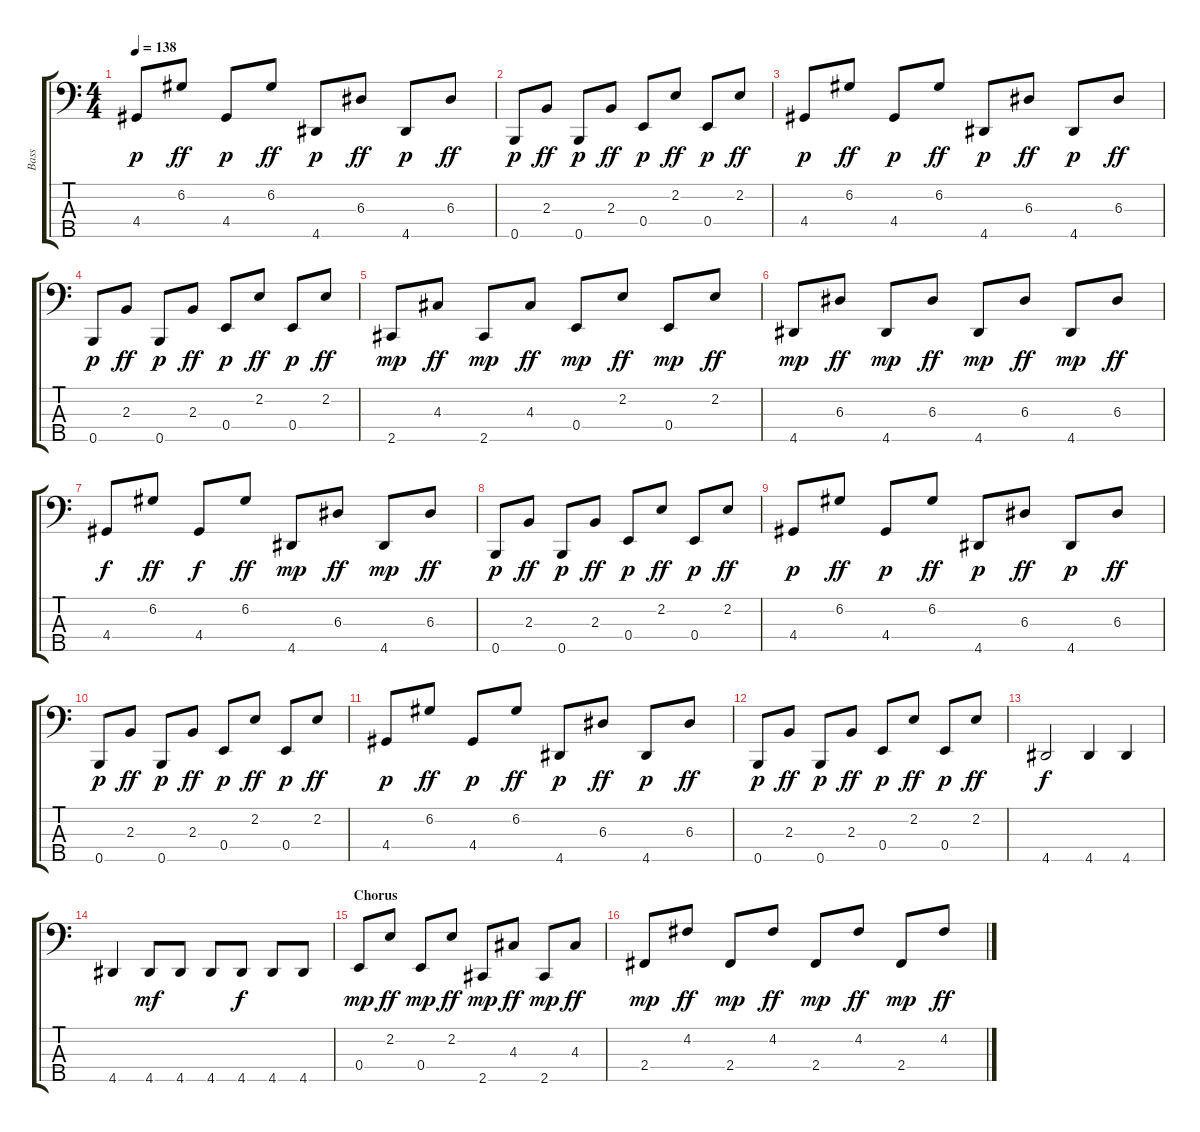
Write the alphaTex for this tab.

\track ("Bass" "Bass") {instrument synthbass1}
\staff {score tabs}
\tuning (G2 D2 A1 E1 B0) {hide}
\ts (4 4)
\tempo 138
\clef f4
\ks c
4.4.8{dy p} 6.2.8{dy ff} 4.4.8{dy p} 6.2.8{dy ff} 4.5.8{dy p} 6.3.8{dy ff} 4.5.8{dy p} 6.3.8{dy ff} |
0.5.8{dy p} 2.3.8{dy ff} 0.5.8{dy p} 2.3.8{dy ff} 0.4.8{dy p} 2.2.8{dy ff} 0.4.8{dy p} 2.2.8{dy ff} |
4.4.8{dy p} 6.2.8{dy ff} 4.4.8{dy p} 6.2.8{dy ff} 4.5.8{dy p} 6.3.8{dy ff} 4.5.8{dy p} 6.3.8{dy ff} |
0.5.8{dy p} 2.3.8{dy ff} 0.5.8{dy p} 2.3.8{dy ff} 0.4.8{dy p} 2.2.8{dy ff} 0.4.8{dy p} 2.2.8{dy ff} |
2.5.8{dy mp} 4.3.8{dy ff} 2.5.8{dy mp} 4.3.8{dy ff} 0.4.8{dy mp} 2.2.8{dy ff} 0.4.8{dy mp} 2.2.8{dy ff} |
4.5.8{dy mp} 6.3.8{dy ff} 4.5.8{dy mp} 6.3.8{dy ff} 4.5.8{dy mp} 6.3.8{dy ff} 4.5.8{dy mp} 6.3.8{dy ff} |
4.4.8{dy f} 6.2.8{dy ff} 4.4.8{dy f} 6.2.8{dy ff} 4.5.8{dy mp} 6.3.8{dy ff} 4.5.8{dy mp} 6.3.8{dy ff} |
0.5.8{dy p} 2.3.8{dy ff} 0.5.8{dy p} 2.3.8{dy ff} 0.4.8{dy p} 2.2.8{dy ff} 0.4.8{dy p} 2.2.8{dy ff} |
4.4.8{dy p} 6.2.8{dy ff} 4.4.8{dy p} 6.2.8{dy ff} 4.5.8{dy p} 6.3.8{dy ff} 4.5.8{dy p} 6.3.8{dy ff} |
0.5.8{dy p} 2.3.8{dy ff} 0.5.8{dy p} 2.3.8{dy ff} 0.4.8{dy p} 2.2.8{dy ff} 0.4.8{dy p} 2.2.8{dy ff} |
4.4.8{dy p} 6.2.8{dy ff} 4.4.8{dy p} 6.2.8{dy ff} 4.5.8{dy p} 6.3.8{dy ff} 4.5.8{dy p} 6.3.8{dy ff} |
0.5.8{dy p} 2.3.8{dy ff} 0.5.8{dy p} 2.3.8{dy ff} 0.4.8{dy p} 2.2.8{dy ff} 0.4.8{dy p} 2.2.8{dy ff} |
4.5.2{dy f} 4.5.4 4.5.4 |
4.5.4 4.5.8{dy mf} 4.5.8 4.5.8 4.5.8{dy f} 4.5.8 4.5.8 |
\section ("" "Chorus")
0.4.8{dy mp} 2.2.8{dy ff} 0.4.8{dy mp} 2.2.8{dy ff} 2.5.8{dy mp} 4.3.8{dy ff} 2.5.8{dy mp} 4.3.8{dy ff} |
2.4.8{dy mp} 4.2.8{dy ff} 2.4.8{dy mp} 4.2.8{dy ff} 2.4.8{dy mp} 4.2.8{dy ff} 2.4.8{dy mp} 4.2.8{dy ff}
